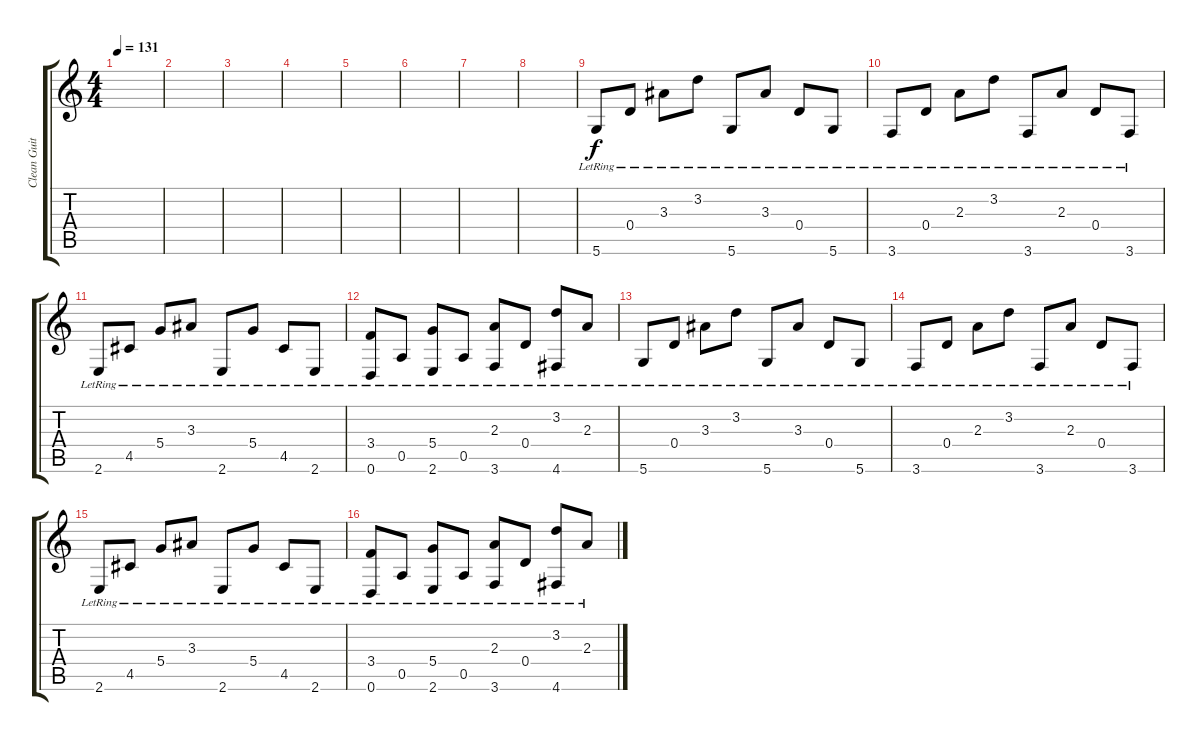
\track ("Clean Guitar 1" "Clean Guit") {instrument electricguitarclean}
\staff {score tabs}
\tuning (E4 B3 G3 D3 A2 D2) {hide}
\ts (4 4)
\tempo 131
\clef g2
\ks c
|
|
|
|
|
|
|
|
5.6{lr}.8 0.4{lr}.8 3.3{lr}.8 3.2{lr}.8 5.6{lr}.8 3.3{lr}.8 0.4{lr}.8 5.6{lr}.8 |
3.6{lr}.8 0.4{lr}.8 2.3{lr}.8 3.2{lr}.8 3.6{lr}.8 2.3{lr}.8 0.4{lr}.8 3.6{lr}.8 |
2.6{lr}.8 4.5{lr}.8 5.4{lr}.8 3.3{lr}.8 2.6{lr}.8 5.4{lr}.8 4.5{lr}.8 2.6{lr}.8 |
(3.4{lr} 0.6{lr}).8 0.5{lr}.8 (5.4{lr} 2.6{lr}).8 0.5{lr}.8 (2.3{lr} 3.6{lr}).8 0.4{lr}.8 (3.2{lr} 4.6{lr}).8 2.3{lr}.8 |
5.6{lr}.8 0.4{lr}.8 3.3{lr}.8 3.2{lr}.8 5.6{lr}.8 3.3{lr}.8 0.4{lr}.8 5.6{lr}.8 |
3.6{lr}.8 0.4{lr}.8 2.3{lr}.8 3.2{lr}.8 3.6{lr}.8 2.3{lr}.8 0.4{lr}.8 3.6{lr}.8 |
2.6{lr}.8 4.5{lr}.8 5.4{lr}.8 3.3{lr}.8 2.6{lr}.8 5.4{lr}.8 4.5{lr}.8 2.6{lr}.8 |
(3.4{lr} 0.6{lr}).8 0.5{lr}.8 (5.4{lr} 2.6{lr}).8 0.5{lr}.8 (2.3{lr} 3.6{lr}).8 0.4{lr}.8 (3.2{lr} 4.6{lr}).8 2.3{lr}.8
